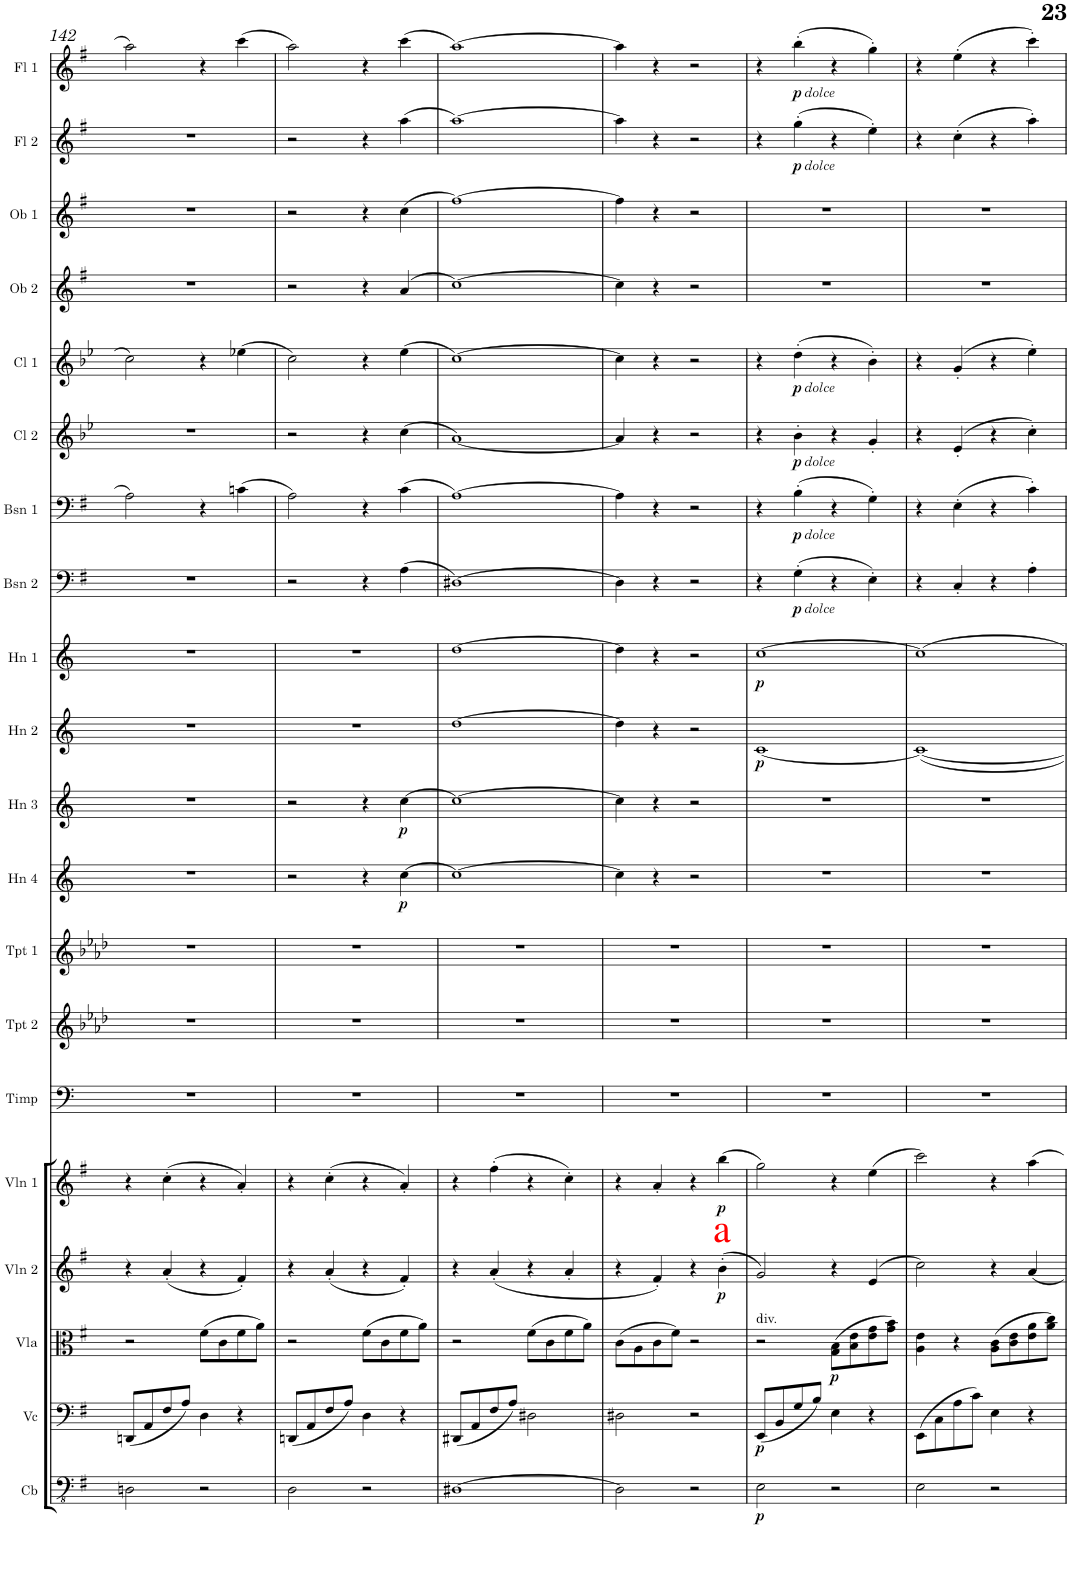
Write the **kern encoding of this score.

**kern	**dynam	**kern	**dynam	**kern	**dynam	**kern	**dynam	**kern	**text	**dynam	**kern	**kern	**kern	**kern	**dynam	**kern	**dynam	**kern	**dynam	**kern	**dynam	**kern	**dynam	**kern	**dynam	**kern	**dynam	**kern	**dynam	**kern	**kern	**kern	**dynam	**kern	**dynam
*part20	*part20	*part19	*part19	*part18	*part18	*part17	*part17	*part16	*part16	*part16	*part15	*part14	*part13	*part12	*part12	*part11	*part11	*part10	*part10	*part9	*part9	*part8	*part8	*part7	*part7	*part6	*part6	*part5	*part5	*part4	*part3	*part2	*part2	*part1	*part1
*staff20	*staff20	*staff19	*staff19	*staff18	*staff18	*staff17	*staff17	*staff16	*staff16	*staff16	*staff15	*staff14	*staff13	*staff12	*staff12	*staff11	*staff11	*staff10	*staff10	*staff9	*staff9	*staff8	*staff8	*staff7	*staff7	*staff6	*staff6	*staff5	*staff5	*staff4	*staff3	*staff2	*staff2	*staff1	*staff1
*I"Contrabass	*	*I"Violoncello	*	*I"Viola	*	*I"Violin 2	*	*I"Violin 1	*	*	*I"Timpani	*I"E Trumpet 2	*I"E Trumpet 1	*I"C Horn 4	*	*I"C Horn 3	*	*I"E Horn 2	*	*I"E Horn 1	*	*I"Bassoon 2	*	*I"Bassoon 1	*	*I"A Clarinet 2	*	*I"A Clarinet 1	*	*I"Oboe 2	*I"Oboe 1	*I"Flute 2	*	*I"Flute 1	*
*I'Cb	*	*I'Vc	*	*I'Vla	*	*I'Vln 2	*	*I'Vln 1	*	*	*I'Timp	*I'Tpt 2	*I'Tpt 1	*I'Hn 4	*	*I'Hn 3	*	*I'Hn 2	*	*I'Hn 1	*	*I'Bsn 2	*	*I'Bsn 1	*	*I'Cl 2	*	*I'Cl 1	*	*I'Ob 2	*I'Ob 1	*I'Fl 2	*	*I'Fl 1	*
!!LO:PB:g=z
*clefFv4	*	*clefF4	*	*clefC3	*	*clefG2	*	*clefG2	*	*	*clefF4	*clefG2	*clefG2	*clefG2	*	*clefG2	*	*clefG2	*	*clefG2	*	*clefF4	*	*clefF4	*	*clefG2	*	*clefG2	*	*clefG2	*clefG2	*clefG2	*	*clefG2	*
*Trd7c12	*	*	*	*	*	*	*	*	*	*	*	*Trd-2c-4	*Trd-2c-4	*Trd7c12	*	*Trd7c12	*	*Trd5c8	*	*Trd5c8	*	*	*	*	*	*Trd2c3	*	*Trd2c3	*	*	*	*	*	*	*
*k[f#]	*	*k[f#]	*	*k[f#]	*	*k[f#]	*	*k[f#]	*	*	*k[]	*k[b-e-a-d-]	*k[b-e-a-d-]	*k[]	*	*k[]	*	*k[]	*	*k[]	*	*k[f#]	*	*k[f#]	*	*k[b-e-]	*	*k[b-e-]	*	*k[f#]	*k[f#]	*k[f#]	*	*k[f#]	*
*M2/2	*	*M2/2	*	*M2/2	*	*M2/2	*	*M2/2	*	*	*M2/2	*M2/2	*M2/2	*M2/2	*	*M2/2	*	*M2/2	*	*M2/2	*	*M2/2	*	*M2/2	*	*M2/2	*	*M2/2	*	*M2/2	*M2/2	*M2/2	*	*M2/2	*
*met(c|)	*	*met(c|)	*	*met(c|)	*	*met(c|)	*	*met(c|)	*	*	*met(c|)	*met(c|)	*met(c|)	*met(c|)	*	*met(c|)	*	*met(c|)	*	*met(c|)	*	*met(c|)	*	*met(c|)	*	*met(c|)	*	*met(c|)	*	*met(c|)	*met(c|)	*met(c|)	*	*met(c|)	*
=142	=142	=142	=142	=142	=142	=142	=142	=142	=142	=142	=142	=142	=142	=142	=142	=142	=142	=142	=142	=142	=142	=142	=142	=142	=142	=142	=142	=142	=142	=142	=142	=142	=142	=142	=142
2DDn\	.	(8DDn/L	.	2r	.	4r	.	4r	.	.	1r	1r	1r	1r	.	1r	.	1r	.	1r	.	1r	.	2A\	.	1r	.	2cc\	.	1r	1r	1r	.	2aa\	.
.	.	8AA/	.	.	.	.	.	.	.	.	.	.	.	.	.	.	.	.	.	.	.	.	.	.	.	.	.	.	.	.	.	.	.	.	.
.	.	8F#/	.	.	.	(4a'/	.	(4cc'\	.	.	.	.	.	.	.	.	.	.	.	.	.	.	.	.	.	.	.	.	.	.	.	.	.	.	.
.	.	8A/J)	.	.	.	.	.	.	.	.	.	.	.	.	.	.	.	.	.	.	.	.	.	.	.	.	.	.	.	.	.	.	.	.	.
2r	.	4D\	.	(8f#\L	.	4r	.	4r	.	.	.	.	.	.	.	.	.	.	.	.	.	.	.	4r	.	.	.	4r	.	.	.	.	.	4r	.
.	.	.	.	8c\	.	.	.	.	.	.	.	.	.	.	.	.	.	.	.	.	.	.	.	.	.	.	.	.	.	.	.	.	.	.	.
.	.	4r	.	8f#\	.	4f#'/)	.	4a'/)	.	.	.	.	.	.	.	.	.	.	.	.	.	.	.	(4cn\	.	.	.	(4ee-X\	.	.	.	.	.	(4ccc\	.
.	.	.	.	8a\J)	.	.	.	.	.	.	.	.	.	.	.	.	.	.	.	.	.	.	.	.	.	.	.	.	.	.	.	.	.	.	.
=143	=143	=143	=143	=143	=143	=143	=143	=143	=143	=143	=143	=143	=143	=143	=143	=143	=143	=143	=143	=143	=143	=143	=143	=143	=143	=143	=143	=143	=143	=143	=143	=143	=143	=143	=143
2DD\	.	(8DDn/L	.	2r	.	4r	.	4r	.	.	1r	1r	1r	2r	.	2r	.	1r	.	1r	.	2r	.	2A\)	.	2r	.	2cc\)	.	2r	2r	2r	.	2aa\)	.
.	.	8AA/	.	.	.	.	.	.	.	.	.	.	.	.	.	.	.	.	.	.	.	.	.	.	.	.	.	.	.	.	.	.	.	.	.
.	.	8F#/	.	.	.	(4a'/	.	(4cc'\	.	.	.	.	.	.	.	.	.	.	.	.	.	.	.	.	.	.	.	.	.	.	.	.	.	.	.
.	.	8A/J)	.	.	.	.	.	.	.	.	.	.	.	.	.	.	.	.	.	.	.	.	.	.	.	.	.	.	.	.	.	.	.	.	.
2r	.	4D\	.	(8f#\L	.	4r	.	4r	.	.	.	.	.	4r	.	4r	.	.	.	.	.	4r	.	4r	.	4r	.	4r	.	4r	4r	4r	.	4r	.
.	.	.	.	8c\	.	.	.	.	.	.	.	.	.	.	.	.	.	.	.	.	.	.	.	.	.	.	.	.	.	.	.	.	.	.	.
!	!	!	!	!	!	!	!	!	!	!	!	!	!	!	!LO:DY:b	!	!LO:DY:b	!	!	!	!	!	!	!	!	!	!	!	!	!	!	!	!	!	!
.	.	4r	.	8f#\	.	4f#'/)	.	4a'/)	.	.	.	.	.	[4cc\	p	[4cc\	p	.	.	.	.	(4A\	.	(4c\	.	(4cc\	.	(4ee-\	.	(4a/	(4cc\	(4aa\	.	(4ccc\	.
.	.	.	.	8a\J)	.	.	.	.	.	.	.	.	.	.	.	.	.	.	.	.	.	.	.	.	.	.	.	.	.	.	.	.	.	.	.
=144	=144	=144	=144	=144	=144	=144	=144	=144	=144	=144	=144	=144	=144	=144	=144	=144	=144	=144	=144	=144	=144	=144	=144	=144	=144	=144	=144	=144	=144	=144	=144	=144	=144	=144	=144
[1DD#X	.	(8DD#X/L	.	2r	.	4r	.	4r	.	.	1r	1r	1r	1cc_	.	1cc_	.	[1dd	.	[1dd	.	[1D#X)	.	[1A)	.	[1a)	.	[1cc)	.	[1cc)	[1ff#)	[1aa)	.	[1aa)	.
.	.	8AA/	.	.	.	.	.	.	.	.	.	.	.	.	.	.	.	.	.	.	.	.	.	.	.	.	.	.	.	.	.	.	.	.	.
.	.	8F#/	.	.	.	(4a'/	.	(4ff#'\	.	.	.	.	.	.	.	.	.	.	.	.	.	.	.	.	.	.	.	.	.	.	.	.	.	.	.
.	.	8A/J)	.	.	.	.	.	.	.	.	.	.	.	.	.	.	.	.	.	.	.	.	.	.	.	.	.	.	.	.	.	.	.	.	.
.	.	2D#X\	.	(8f#\L	.	4r	.	4r	.	.	.	.	.	.	.	.	.	.	.	.	.	.	.	.	.	.	.	.	.	.	.	.	.	.	.
.	.	.	.	8c\	.	.	.	.	.	.	.	.	.	.	.	.	.	.	.	.	.	.	.	.	.	.	.	.	.	.	.	.	.	.	.
.	.	.	.	8f#\	.	4a'/	.	4cc'\)	.	.	.	.	.	.	.	.	.	.	.	.	.	.	.	.	.	.	.	.	.	.	.	.	.	.	.
.	.	.	.	8a\J)	.	.	.	.	.	.	.	.	.	.	.	.	.	.	.	.	.	.	.	.	.	.	.	.	.	.	.	.	.	.	.
=145	=145	=145	=145	=145	=145	=145	=145	=145	=145	=145	=145	=145	=145	=145	=145	=145	=145	=145	=145	=145	=145	=145	=145	=145	=145	=145	=145	=145	=145	=145	=145	=145	=145	=145	=145
2DD#\]	.	2D#X\	.	(8c\L	.	4r	.	4r	.	.	1r	1r	1r	4cc\]	.	4cc\]	.	4dd\]	.	4dd\]	.	4D#\]	.	4A\]	.	4a/]	.	4cc\]	.	4cc\]	4ff#\]	4aa\]	.	4aa\]	.
.	.	.	.	8A\	.	.	.	.	.	.	.	.	.	.	.	.	.	.	.	.	.	.	.	.	.	.	.	.	.	.	.	.	.	.	.
.	.	.	.	8c\	.	4f#'/)	.	4a'/	.	.	.	.	.	4r	.	4r	.	4r	.	4r	.	4r	.	4r	.	4r	.	4r	.	4r	4r	4r	.	4r	.
.	.	.	.	8f#\J)	.	.	.	.	.	.	.	.	.	.	.	.	.	.	.	.	.	.	.	.	.	.	.	.	.	.	.	.	.	.	.
2r	.	2r	.	2r	.	4r	.	4r	.	.	.	.	.	2r	.	2r	.	2r	.	2r	.	2r	.	2r	.	2r	.	2r	.	2r	2r	2r	.	2r	.
!	!	!	!	!	!	!	!LO:DY:b	!	!LO:LY:b:color=#FF0000	!LO:DY:b	!	!	!	!	!	!	!	!	!	!	!	!	!	!	!	!	!	!	!	!	!	!	!	!	!
.	.	.	.	.	.	(4b'\	p	(4bb\	a	p	.	.	.	.	.	.	.	.	.	.	.	.	.	.	.	.	.	.	.	.	.	.	.	.	.
=146	=146	=146	=146	=146	=146	=146	=146	=146	=146	=146	=146	=146	=146	=146	=146	=146	=146	=146	=146	=146	=146	=146	=146	=146	=146	=146	=146	=146	=146	=146	=146	=146	=146	=146	=146
!	!	!	!	!LO:TX:a:t=div.	!	!	!	!	!	!	!	!	!	!	!	!	!	!	!	!	!	!	!	!	!	!	!	!	!	!	!	!	!	!	!
!	!LO:DY:b	!	!LO:DY:b	!	!	!	!	!	!	!	!	!	!	!	!	!	!	!	!LO:DY:b	!	!LO:DY:b	!	!	!	!	!	!	!	!	!	!	!	!	!	!
2EE\	p	(8EE/L	p	2r	.	2g/)	.	2gg\)	.	.	1r	1r	1r	1r	.	1r	.	[1c	p	[1cc	p	4r	.	4r	.	4r	.	4r	.	1r	1r	4r	.	4r	.
.	.	8BB/	.	.	.	.	.	.	.	.	.	.	.	.	.	.	.	.	.	.	.	.	.	.	.	.	.	.	.	.	.	.	.	.	.
!	!	!	!	!	!	!	!	!	!	!	!	!	!	!	!	!	!	!	!	!	!	!	!	!	!	!	!	!	!	!	!	!	!	!LO:TX:b:i:t=dolce	!
!	!	!	!	!	!	!	!	!	!	!	!	!	!	!	!	!	!	!	!	!	!	!	!	!	!	!	!	!	!	!	!	!LO:TX:b:i:t=dolce	!	!	!
!	!	!	!	!	!	!	!	!	!	!	!	!	!	!	!	!	!	!	!	!	!	!	!	!	!	!	!	!LO:TX:b:i:t=dolce	!	!	!	!	!	!	!
!	!	!	!	!	!	!	!	!	!	!	!	!	!	!	!	!	!	!	!	!	!	!	!	!	!	!LO:TX:b:i:t=dolce	!	!	!	!	!	!	!	!	!
!	!	!	!	!	!	!	!	!	!	!	!	!	!	!	!	!	!	!	!	!	!	!	!	!LO:TX:b:i:t=dolce	!	!	!	!	!	!	!	!	!	!	!
!	!	!	!	!	!	!	!	!	!	!	!	!	!	!	!	!	!	!	!	!	!	!LO:TX:b:i:t=dolce	!	!	!	!	!	!	!	!	!	!	!	!	!
!	!	!	!	!	!	!	!	!	!	!	!	!	!	!	!	!	!	!	!	!	!	!	!LO:DY:b	!	!LO:DY:b	!	!LO:DY:b	!	!LO:DY:b	!	!	!	!LO:DY:b	!	!LO:DY:b
.	.	8G/	.	.	.	.	.	.	.	.	.	.	.	.	.	.	.	.	.	.	.	(4G'\	p	(4B'\	p	4b-'\	p	(4dd'\	p	.	.	(4gg'\	p	(4bb'\	p
.	.	8B/J)	.	.	.	.	.	.	.	.	.	.	.	.	.	.	.	.	.	.	.	.	.	.	.	.	.	.	.	.	.	.	.	.	.
!	!	!	!	!	!LO:DY:b	!	!	!	!	!	!	!	!	!	!	!	!	!	!	!	!	!	!	!	!	!	!	!	!	!	!	!	!	!	!
2r	.	4E\	.	(8G\ 8B\L	p	4r	.	4r	.	.	.	.	.	.	.	.	.	.	.	.	.	4r	.	4r	.	4r	.	4r	.	.	.	4r	.	4r	.
.	.	.	.	8B\ 8e\	.	.	.	.	.	.	.	.	.	.	.	.	.	.	.	.	.	.	.	.	.	.	.	.	.	.	.	.	.	.	.
.	.	4r	.	8e\ 8g\	.	(4e/	.	(4ee\	.	.	.	.	.	.	.	.	.	.	.	.	.	4E'\)	.	4G'\)	.	4g'/	.	4b-'\)	.	.	.	4ee'\)	.	4gg'\)	.
.	.	.	.	8g\ 8b\J)	.	.	.	.	.	.	.	.	.	.	.	.	.	.	.	.	.	.	.	.	.	.	.	.	.	.	.	.	.	.	.
=147	=147	=147	=147	=147	=147	=147	=147	=147	=147	=147	=147	=147	=147	=147	=147	=147	=147	=147	=147	=147	=147	=147	=147	=147	=147	=147	=147	=147	=147	=147	=147	=147	=147	=147	=147
2EE\	.	(8EE\L	.	4A\ 4e\	.	2cc\)	.	2ccc\)	.	.	1r	1r	1r	1r	.	1r	.	1c_	.	1cc]	.	4r	.	4r	.	4r	.	4r	.	1r	1r	4r	.	4r	.
.	.	8C\	.	.	.	.	.	.	.	.	.	.	.	.	.	.	.	.	.	.	.	.	.	.	.	.	.	.	.	.	.	.	.	.	.
.	.	8A\	.	4r	.	.	.	.	.	.	.	.	.	.	.	.	.	.	.	.	.	4C'/	.	(4E'\	.	(4e-'/	.	(4g'/	.	.	.	(4cc'\	.	(4ee'\	.
.	.	8c\J)	.	.	.	.	.	.	.	.	.	.	.	.	.	.	.	.	.	.	.	.	.	.	.	.	.	.	.	.	.	.	.	.	.
2r	.	4E\	.	(8A\ 8c\L	.	4r	.	4r	.	.	.	.	.	.	.	.	.	.	.	.	.	4r	.	4r	.	4r	.	4r	.	.	.	4r	.	4r	.
.	.	.	.	8c\ 8e\	.	.	.	.	.	.	.	.	.	.	.	.	.	.	.	.	.	.	.	.	.	.	.	.	.	.	.	.	.	.	.
.	.	4r	.	8e\ 8a\	.	4a/	.	4aa\	.	.	.	.	.	.	.	.	.	.	.	.	.	4A'\	.	4c'\)	.	4cc'\)	.	4ee-'\)	.	.	.	4aa'\)	.	4ccc'\)	.
.	.	.	.	8a\ 8cc\J)	.	.	.	.	.	.	.	.	.	.	.	.	.	.	.	.	.	.	.	.	.	.	.	.	.	.	.	.	.	.	.
=	=	=	=	=	=	=	=	=	=	=	=	=	=	=	=	=	=	=	=	=	=	=	=	=	=	=	=	=	=	=	=	=	=	=	=
*-	*-	*-	*-	*-	*-	*-	*-	*-	*-	*-	*-	*-	*-	*-	*-	*-	*-	*-	*-	*-	*-	*-	*-	*-	*-	*-	*-	*-	*-	*-	*-	*-	*-	*-	*-
